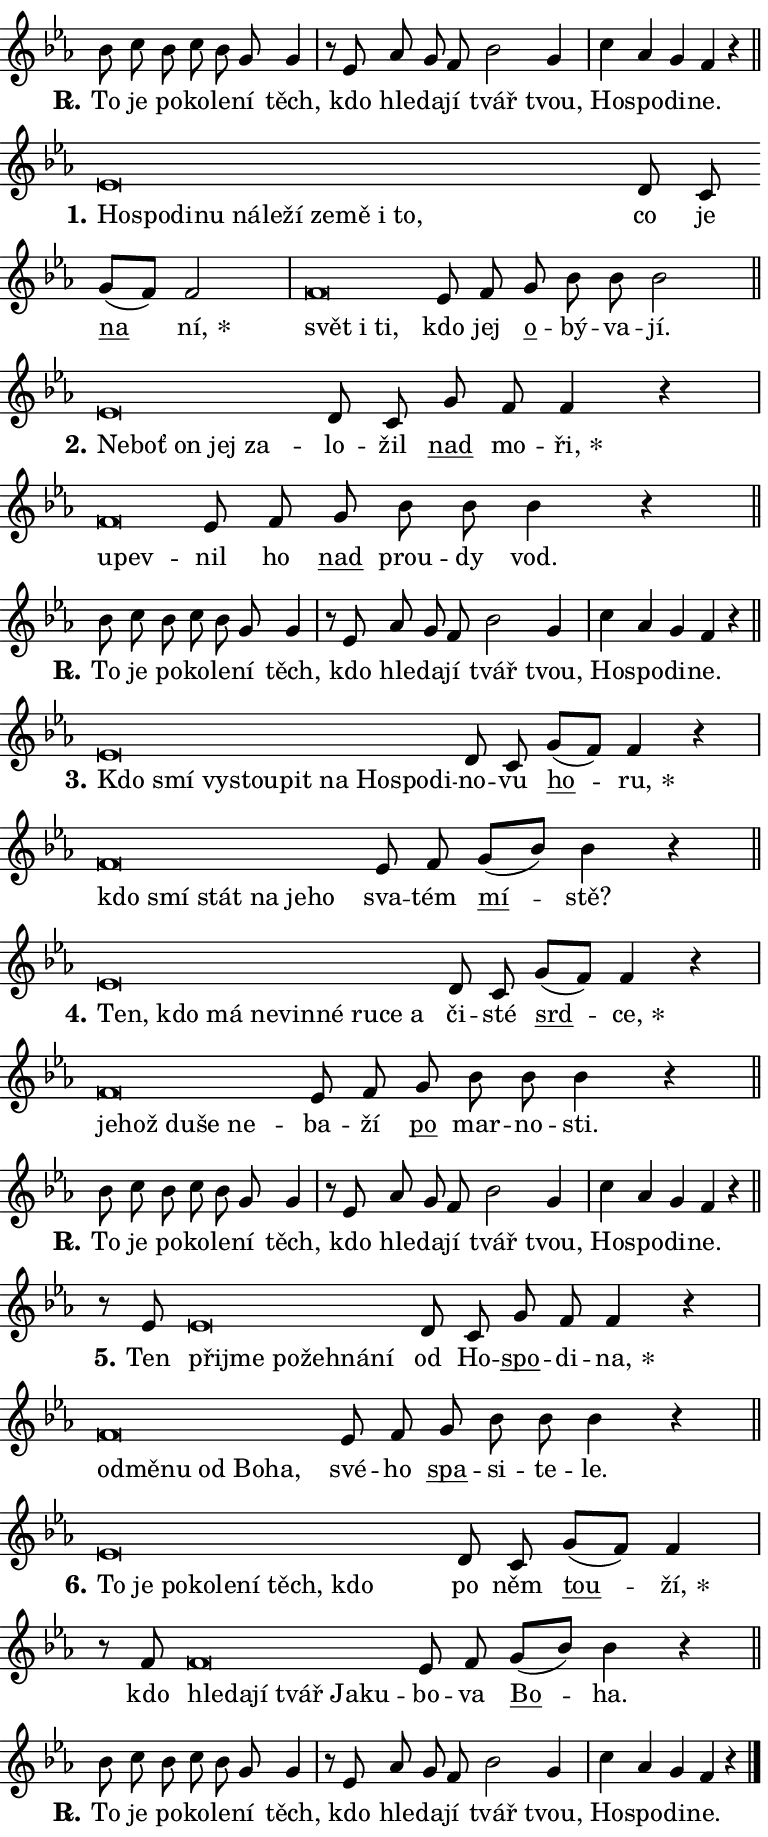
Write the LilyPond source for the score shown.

\version "2.24.0"
\header { tagline = "" }
\paper {
  indent = 0\cm
  top-margin = 0\cm
  right-margin = 0.13\cm % to fit lyric hyphens
  bottom-margin = 0\cm
  left-margin = 0\cm
  paper-width = 13\cm
  page-breaking = #ly:one-page-breaking
  system-system-spacing.basic-distance = #11
  score-system-spacing.basic-distance = #11
  ragged-last = ##f
}


%% Author: Thomas Morley
%% https://lists.gnu.org/archive/html/lilypond-user/2020-05/msg00002.html
#(define (line-position grob)
"Returns position of @var[grob} in current system:
   @code{'start}, if at first time-step
   @code{'end}, if at last time-step
   @code{'middle} otherwise
"
  (let* ((col (ly:item-get-column grob))
         (ln (ly:grob-object col 'left-neighbor))
         (rn (ly:grob-object col 'right-neighbor))
         (col-to-check-left (if (ly:grob? ln) ln col))
         (col-to-check-right (if (ly:grob? rn) rn col))
         (break-dir-left
           (and
             (ly:grob-property col-to-check-left 'non-musical #f)
             (ly:item-break-dir col-to-check-left)))
         (break-dir-right
           (and
             (ly:grob-property col-to-check-right 'non-musical #f)
             (ly:item-break-dir col-to-check-right))))
        (cond ((eqv? 1 break-dir-left) 'start)
              ((eqv? -1 break-dir-right) 'end)
              (else 'middle))))

#(define (tranparent-at-line-position vctor)
  (lambda (grob)
  "Relying on @code{line-position} select the relevant enry from @var{vctor}.
Used to determine transparency,"
    (case (line-position grob)
      ((end) (not (vector-ref vctor 0)))
      ((middle) (not (vector-ref vctor 1)))
      ((start) (not (vector-ref vctor 2))))))

noteHeadBreakVisibility =
#(define-music-function (break-visibility)(vector?)
"Makes @code{NoteHead}s transparent relying on @var{break-visibility}"
#{
  \override NoteHead.transparent =
    #(tranparent-at-line-position break-visibility)
#})

#(define delete-ledgers-for-transparent-note-heads
  (lambda (grob)
    "Reads whether a @code{NoteHead} is transparent.
If so this @code{NoteHead} is removed from @code{'note-heads} from
@var{grob}, which is supposed to be @code{LedgerLineSpanner}.
As a result ledgers are not printed for this @code{NoteHead}"
    (let* ((nhds-array (ly:grob-object grob 'note-heads))
           (nhds-list
             (if (ly:grob-array? nhds-array)
                 (ly:grob-array->list nhds-array)
                 '()))
           ;; Relies on the transparent-property being done before
           ;; Staff.LedgerLineSpanner.after-line-breaking is executed.
           ;; This is fragile ...
           (to-keep
             (remove
               (lambda (nhd)
                 (ly:grob-property nhd 'transparent #f))
               nhds-list)))
      ;; TODO find a better method to iterate over grob-arrays, similiar
      ;; to filter/remove etc for lists
      ;; For now rebuilt from scratch
      (set! (ly:grob-object grob 'note-heads)  '())
      (for-each
        (lambda (nhd)
          (ly:pointer-group-interface::add-grob grob 'note-heads nhd))
        to-keep))))

squashNotes = {
  \override NoteHead.X-extent = #'(-0.2 . 0.2)
  \override NoteHead.Y-extent = #'(-0.75 . 0)
  \override NoteHead.stencil =
    #(lambda (grob)
       (let ((pos (ly:grob-property grob 'staff-position)))
         (begin
           (if (< pos -7) (display "ERROR: Lower brevis then expected\n") (display ""))
           (if (<= pos -6) ly:text-interface::print ly:note-head::print))))
}
unSquashNotes = {
  \revert NoteHead.X-extent
  \revert NoteHead.Y-extent
  \revert NoteHead.stencil
}

hideNotes = \noteHeadBreakVisibility #begin-of-line-visible
unHideNotes = \noteHeadBreakVisibility #all-visible

% work-around for resetting accidentals
% https://lilypond.org/doc/v2.23/Documentation/notation/displaying-rhythms#unmetered-music
cadenzaMeasure = {
  \cadenzaOff
  \partial 1024 s1024
  \cadenzaOn
}

#(define-markup-command (accent layout props text) (markup?)
  "Underline accented syllable"
  (interpret-markup layout props
    #{\markup \override #'(offset . 4.3) \underline { #text }#}))

responsum = \markup \concat {
  "R" \hspace #-1.05 \path #0.1 #'((moveto 0 0.07) (lineto 0.9 0.8)) \hspace #0.05 "."
}

spaceSize = #0.6828661417322834 % exact space size for TeX Gyre Schola

\layout {
  \context {
    \Staff
    \remove "Time_signature_engraver"
    \override LedgerLineSpanner.after-line-breaking = #delete-ledgers-for-transparent-note-heads
  }
  \context {
    \Lyrics {
      \override LyricSpace.minimum-distance = \spaceSize
      \override LyricText.font-name = #"TeX Gyre Schola"
      \override LyricText.font-size = 1
      \override StanzaNumber.font-name = #"TeX Gyre Schola Bold"
      \override StanzaNumber.font-size = 1
    }
  }
  \context {
    \Score 
    \override NoteHead.text =
      #(lambda (grob) 
        (let ((pos (ly:grob-property grob 'staff-position)))
          #{\markup {
            \combine
              \halign #-0.55 \raise #(if (= pos -6) 0 0.5) \override #'(thickness . 2) \draw-line #'(3.2 . 0)
              \musicglyph "noteheads.sM1"
          }#}))
  }
}

% magnetic-lyrics.ily
%
%   written by
%     Jean Abou Samra <jean@abou-samra.fr>
%     Werner Lemberg <wl@gnu.org>
%
%   adapted by
%     Jiri Hon <jiri.hon@gmail.com>
%
% Version 2022-Apr-15

% https://www.mail-archive.com/lilypond-user@gnu.org/msg149350.html

#(define (Left_hyphen_pointer_engraver context)
   "Collect syllable-hyphen-syllable occurrences in lyrics and store
them in properties.  This engraver only looks to the left.  For
example, if the lyrics input is @code{foo -- bar}, it does the
following.

@itemize @bullet
@item
Set the @code{text} property of the @code{LyricHyphen} grob between
@q{foo} and @q{bar} to @code{foo}.

@item
Set the @code{left-hyphen} property of the @code{LyricText} grob with
text @q{foo} to the @code{LyricHyphen} grob between @q{foo} and
@q{bar}.
@end itemize

Use this auxiliary engraver in combination with the
@code{lyric-@/text::@/apply-@/magnetic-@/offset!} hook."
   (let ((hyphen #f)
         (text #f))
     (make-engraver
      (acknowledgers
       ((lyric-syllable-interface engraver grob source-engraver)
        (set! text grob)))
      (end-acknowledgers
       ((lyric-hyphen-interface engraver grob source-engraver)
        ;(when (not (grob::has-interface grob 'lyric-space-interface))
          (set! hyphen grob)));)
      ((stop-translation-timestep engraver)
       (when (and text hyphen)
         (ly:grob-set-object! text 'left-hyphen hyphen))
       (set! text #f)
       (set! hyphen #f)))))

#(define (lyric-text::apply-magnetic-offset! grob)
   "If the space between two syllables is less than the value in
property @code{LyricText@/.details@/.squash-threshold}, move the right
syllable to the left so that it gets concatenated with the left
syllable.

Use this function as a hook for
@code{LyricText@/.after-@/line-@/breaking} if the
@code{Left_@/hyphen_@/pointer_@/engraver} is active."
   (let ((hyphen (ly:grob-object grob 'left-hyphen #f)))
     (when hyphen
       (let ((left-text (ly:spanner-bound hyphen LEFT)))
         (when (grob::has-interface left-text 'lyric-syllable-interface)
           (let* ((common (ly:grob-common-refpoint grob left-text X))
                  (this-x-ext (ly:grob-extent grob common X))
                  (left-x-ext
                   (begin
                     ;; Trigger magnetism for left-text.
                     (ly:grob-property left-text 'after-line-breaking)
                     (ly:grob-extent left-text common X)))
                  ;; `delta` is the gap width between two syllables.
                  (delta (- (interval-start this-x-ext)
                            (interval-end left-x-ext)))
                  (details (ly:grob-property grob 'details))
                  (threshold (assoc-get 'squash-threshold details 0.2)))
             (when (< delta threshold)
               (let* (;; We have to manipulate the input text so that
                      ;; ligatures crossing syllable boundaries are not
                      ;; disabled.  For languages based on the Latin
                      ;; script this is essentially a beautification.
                      ;; However, for non-Western scripts it can be a
                      ;; necessity.
                      (lt (ly:grob-property left-text 'text))
                      (rt (ly:grob-property grob 'text))
                      (is-space (grob::has-interface hyphen 'lyric-space-interface))
                      (space (if is-space " " ""))
                      (extra-delta (if is-space spaceSize 0))
                      ;; Append new syllable.
                      (ltrt-space (if (and (string? lt) (string? rt))
                                (string-append lt space rt)
                                (make-concat-markup (list lt space rt))))
                      ;; Right-align `ltrt` to the right side.
                      (ltrt-space-markup (grob-interpret-markup
                               grob
                               (make-translate-markup
                                (cons (interval-length this-x-ext) 0)
                                (make-right-align-markup ltrt-space)))))
                 (begin
                   ;; Don't print `left-text`.
                   (ly:grob-set-property! left-text 'stencil #f)
                   ;; Set text and stencil (which holds all collected
                   ;; syllables so far) and shift it to the left.
                   (ly:grob-set-property! grob 'text ltrt-space)
                   (ly:grob-set-property! grob 'stencil ltrt-space-markup)
                   (ly:grob-translate-axis! grob (- (- delta extra-delta)) X))))))))))


#(define (lyric-hyphen::displace-bounds-first grob)
   ;; Make very sure this callback isn't triggered too early.
   (let ((left (ly:spanner-bound grob LEFT))
         (right (ly:spanner-bound grob RIGHT)))
     (ly:grob-property left 'after-line-breaking)
     (ly:grob-property right 'after-line-breaking)
     (ly:lyric-hyphen::print grob)))

squashThreshold = #0.4

\layout {
  \context {
    \Lyrics
    \consists #Left_hyphen_pointer_engraver
    \override LyricText.after-line-breaking =
      #lyric-text::apply-magnetic-offset!
    \override LyricHyphen.stencil = #lyric-hyphen::displace-bounds-first
    \override LyricText.details.squash-threshold = \squashThreshold
    \override LyricHyphen.minimum-distance = 0
    \override LyricHyphen.minimum-length = \squashThreshold
  }
}

squashText = \override LyricText.details.squash-threshold = 9999
unSquashText = \override LyricText.details.squash-threshold = \squashThreshold

leftText = \override LyricText.self-alignment-X = #LEFT
unLeftText = \revert LyricText.self-alignment-X

starOffset = #(lambda (grob) 
                (let ((x_offset (ly:self-alignment-interface::aligned-on-x-parent grob)))
                  (if (= x_offset 0) 0 (+ x_offset 1.2))))

star = #(define-music-function (syllable)(string?)
"Append star separator at the end of a syllable"
#{
  \once \override LyricText.X-offset = #starOffset
  \lyricmode { \markup {
    #syllable
    \override #'((font-name . "TeX Gyre Schola Bold")) \hspace #0.2 \lower #0.65 \larger "*"
  } }
#})

starAccent = #(define-music-function (syllable)(string?)
"Append star separator at the end of a syllable and make accent"
#{
  \once \override LyricText.X-offset = #starOffset
  \lyricmode { \markup {
    \accent #syllable
    \override #'((font-name . "TeX Gyre Schola Bold")) \hspace #0.2 \lower #0.65 \larger "*"
  } }
#})

breath = #(define-music-function (syllable)(string?)
"Append breathing indicator at the end of a syllable"
#{
  \lyricmode { \markup { #syllable "+" } }
#})

optionalBreath = #(define-music-function (syllable)(string?)
"Append optional breathing indicator at the end of a syllable"
#{
  \lyricmode { \markup { #syllable "(+)" } }
#})


\score {
    <<
        \new Voice = "melody" { \cadenzaOn \key es \major \relative { bes'8 c bes c bes g g4 \cadenzaMeasure \bar "|" r8 es as g f bes2 g4 \cadenzaMeasure \bar "|" c as g f r \cadenzaMeasure \bar "||" \break } }
        \new Lyrics \lyricsto "melody" { \lyricmode { \set stanza = \responsum
To je po -- ko -- le -- ní těch, kdo hle -- da -- jí tvář tvou, Ho -- spo -- di -- ne. } }
    >>
    \layout {}
}

\score {
    <<
        \new Voice = "melody" { \cadenzaOn \key es \major \relative { \squashNotes es'\breve*1/16 \hideNotes \breve*1/16 \bar "" \breve*1/16 \bar "" \breve*1/16 \bar "" \breve*1/16 \bar "" \breve*1/16 \bar "" \breve*1/16 \bar "" \breve*1/16 \bar "" \breve*1/16 \bar "" \breve*1/16 \breve*1/16 \bar "" \unHideNotes \unSquashNotes d8 c \bar "" g'[( f)] f2 \cadenzaMeasure \bar "|" \squashNotes f\breve*1/16 \hideNotes \breve*1/16 \breve*1/16 \bar "" \unHideNotes \unSquashNotes es8 f \bar "" g bes bes bes2 \cadenzaMeasure \bar "||" \break } }
        \new Lyrics \lyricsto "melody" { \lyricmode { \set stanza = "1."
\leftText Ho -- \squashText spo -- di -- nu ná -- le -- ží ze -- mě i to, \unLeftText \unSquashText co je \markup \accent na \star ní, \leftText svět \squashText i ti, \unLeftText \unSquashText kdo jej \markup \accent o -- bý -- va -- jí. } }
    >>
    \layout {}
}

\score {
    <<
        \new Voice = "melody" { \cadenzaOn \key es \major \relative { \squashNotes es'\breve*1/16 \hideNotes \breve*1/16 \bar "" \breve*1/16 \bar "" \breve*1/16 \breve*1/16 \bar "" \unHideNotes \unSquashNotes d8 c \bar "" g' f f4 r \cadenzaMeasure \bar "|" \squashNotes f\breve*1/16 \hideNotes \breve*1/16 \bar "" \unHideNotes \unSquashNotes es8 f \bar "" g bes bes bes4 r \cadenzaMeasure \bar "||" \break } }
        \new Lyrics \lyricsto "melody" { \lyricmode { \set stanza = "2."
\leftText Ne -- \squashText boť on jej za -- \unLeftText \unSquashText lo -- žil \markup \accent nad mo -- \star ři, \leftText u -- \squashText pev -- \unLeftText \unSquashText nil ho \markup \accent nad prou -- dy vod. } }
    >>
    \layout {}
}

\score {
    <<
        \new Voice = "melody" { \cadenzaOn \key es \major \relative { bes'8 c bes c bes g g4 \cadenzaMeasure \bar "|" r8 es as g f bes2 g4 \cadenzaMeasure \bar "|" c as g f r \cadenzaMeasure \bar "||" \break } }
        \new Lyrics \lyricsto "melody" { \lyricmode { \set stanza = \responsum
To je po -- ko -- le -- ní těch, kdo hle -- da -- jí tvář tvou, Ho -- spo -- di -- ne. } }
    >>
    \layout {}
}

\score {
    <<
        \new Voice = "melody" { \cadenzaOn \key es \major \relative { \squashNotes es'\breve*1/16 \hideNotes \breve*1/16 \bar "" \breve*1/16 \bar "" \breve*1/16 \bar "" \breve*1/16 \bar "" \breve*1/16 \bar "" \breve*1/16 \bar "" \breve*1/16 \breve*1/16 \bar "" \unHideNotes \unSquashNotes d8 c \bar "" g'[( f)] f4 r \cadenzaMeasure \bar "|" \squashNotes f\breve*1/16 \hideNotes \breve*1/16 \bar "" \breve*1/16 \bar "" \breve*1/16 \bar "" \breve*1/16 \breve*1/16 \bar "" \unHideNotes \unSquashNotes es8 f \bar "" g[( bes)] bes4 r \cadenzaMeasure \bar "||" \break } }
        \new Lyrics \lyricsto "melody" { \lyricmode { \set stanza = "3."
\leftText Kdo \squashText smí vy -- stou -- pit na Ho -- spo -- di -- \unLeftText \unSquashText no -- vu \markup \accent ho -- \star ru, \leftText kdo \squashText smí stát na je -- ho \unLeftText \unSquashText sva -- tém \markup \accent mí -- stě? } }
    >>
    \layout {}
}

\score {
    <<
        \new Voice = "melody" { \cadenzaOn \key es \major \relative { \squashNotes es'\breve*1/16 \hideNotes \breve*1/16 \bar "" \breve*1/16 \bar "" \breve*1/16 \bar "" \breve*1/16 \bar "" \breve*1/16 \bar "" \breve*1/16 \bar "" \breve*1/16 \breve*1/16 \bar "" \unHideNotes \unSquashNotes d8 c \bar "" g'[( f)] f4 r \cadenzaMeasure \bar "|" \squashNotes f\breve*1/16 \hideNotes \breve*1/16 \bar "" \breve*1/16 \bar "" \breve*1/16 \breve*1/16 \bar "" \unHideNotes \unSquashNotes es8 f \bar "" g bes bes bes4 r \cadenzaMeasure \bar "||" \break } }
        \new Lyrics \lyricsto "melody" { \lyricmode { \set stanza = "4."
\leftText Ten, \squashText kdo má ne -- vin -- né ru -- ce a \unLeftText \unSquashText či -- sté \markup \accent srd -- \star ce, \leftText je -- \squashText hož du -- še ne -- \unLeftText \unSquashText ba -- ží \markup \accent po mar -- no -- sti. } }
    >>
    \layout {}
}

\score {
    <<
        \new Voice = "melody" { \cadenzaOn \key es \major \relative { bes'8 c bes c bes g g4 \cadenzaMeasure \bar "|" r8 es as g f bes2 g4 \cadenzaMeasure \bar "|" c as g f r \cadenzaMeasure \bar "||" \break } }
        \new Lyrics \lyricsto "melody" { \lyricmode { \set stanza = \responsum
To je po -- ko -- le -- ní těch, kdo hle -- da -- jí tvář tvou, Ho -- spo -- di -- ne. } }
    >>
    \layout {}
}

\score {
    <<
        \new Voice = "melody" { \cadenzaOn \key es \major \relative { r8 es'8 \squashNotes es\breve*1/16 \hideNotes \breve*1/16 \bar "" \breve*1/16 \bar "" \breve*1/16 \bar "" \breve*1/16 \breve*1/16 \bar "" \unHideNotes \unSquashNotes d8 c \bar "" g' f f4 r \cadenzaMeasure \bar "|" \squashNotes f\breve*1/16 \hideNotes \breve*1/16 \bar "" \breve*1/16 \bar "" \breve*1/16 \bar "" \breve*1/16 \breve*1/16 \bar "" \unHideNotes \unSquashNotes es8 f \bar "" g bes bes bes4 r \cadenzaMeasure \bar "||" \break } }
        \new Lyrics \lyricsto "melody" { \lyricmode { \set stanza = "5."
Ten \leftText při -- \squashText jme po -- žeh -- ná -- ní \unLeftText \unSquashText od Ho -- \markup \accent spo -- di -- \star na, \leftText od -- \squashText mě -- nu od Bo -- ha, \unLeftText \unSquashText své -- ho \markup \accent spa -- si -- te -- le. } }
    >>
    \layout {}
}

\score {
    <<
        \new Voice = "melody" { \cadenzaOn \key es \major \relative { \squashNotes es'\breve*1/16 \hideNotes \breve*1/16 \bar "" \breve*1/16 \bar "" \breve*1/16 \bar "" \breve*1/16 \bar "" \breve*1/16 \bar "" \breve*1/16 \breve*1/16 \bar "" \unHideNotes \unSquashNotes d8 c \bar "" g'[( f)] f4 \cadenzaMeasure \bar "|" r8 f8 \squashNotes f\breve*1/16 \hideNotes \breve*1/16 \bar "" \breve*1/16 \bar "" \breve*1/16 \bar "" \breve*1/16 \breve*1/16 \bar "" \unHideNotes \unSquashNotes es8 f \bar "" g[( bes)] bes4 r \cadenzaMeasure \bar "||" \break } }
        \new Lyrics \lyricsto "melody" { \lyricmode { \set stanza = "6."
\leftText To \squashText je po -- ko -- le -- ní těch, kdo \unLeftText \unSquashText po něm \markup \accent tou -- \star ží, kdo \leftText hle -- \squashText da -- jí tvář Ja -- ku -- \unLeftText \unSquashText bo -- va \markup \accent Bo -- ha. } }
    >>
    \layout {}
}

\score {
    <<
        \new Voice = "melody" { \cadenzaOn \key es \major \relative { bes'8 c bes c bes g g4 \cadenzaMeasure \bar "|" r8 es as g f bes2 g4 \cadenzaMeasure \bar "|" c as g f r \cadenzaMeasure \bar "||" \break } \bar "|." }
        \new Lyrics \lyricsto "melody" { \lyricmode { \set stanza = \responsum
To je po -- ko -- le -- ní těch, kdo hle -- da -- jí tvář tvou, Ho -- spo -- di -- ne. } }
    >>
    \layout {}
}
